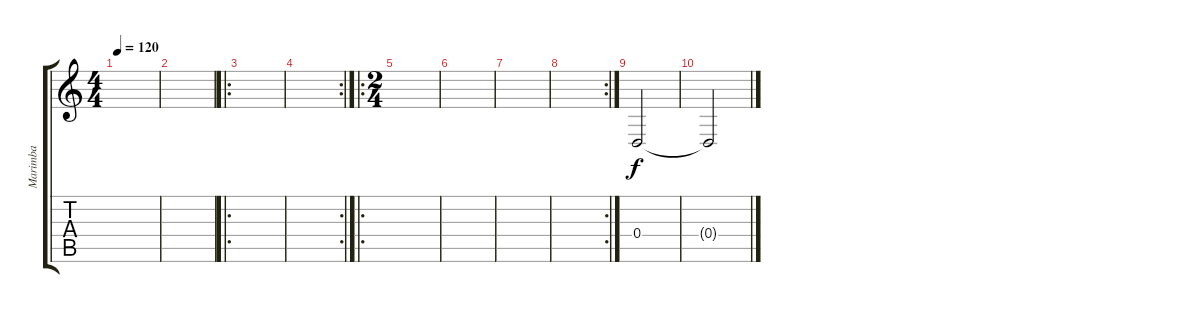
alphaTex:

\track ("Marimba" "Marimba") {instrument marimba}
\staff {score tabs}
\tuning (E4 B3 G3 D3 A2 E2) {hide}
\ts (4 4)
\tempo 120
\clef g2
\ks c
|
|
\ro
|
\rc 2
|
\ro
\ts (2 4)
|
|
|
\rc 2
|
0.4.2 |
0.4{t}.2
